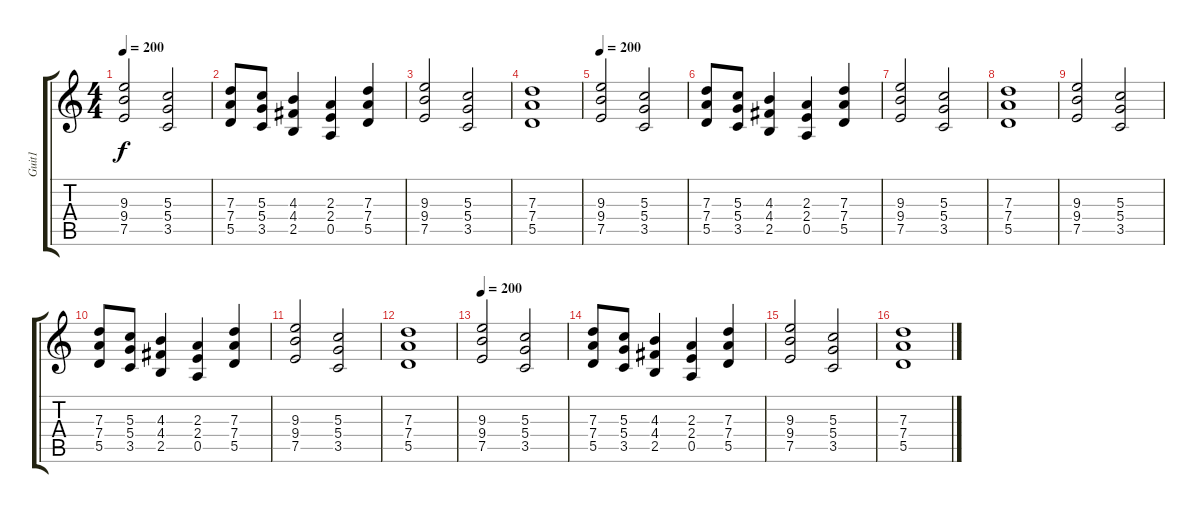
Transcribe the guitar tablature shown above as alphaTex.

\track ("Guit1" "Guit1") {instrument electricguitarclean}
\staff {score tabs}
\tuning (E4 B3 G3 D3 A2 E2) {hide}
\ts (4 4)
\tempo 200
\clef g2
\ks c
(9.3 9.4 7.5).2{dy f} (5.3 5.4 3.5).2 |
(7.3 7.4 5.5).8 (5.3 5.4 3.5).8 (4.3 4.4 2.5).4 (2.3 2.4 0.5).4 (7.3 7.4 5.5).4 |
(9.3 9.4 7.5).2 (5.3 5.4 3.5).2 |
(7.3 7.4 5.5).1 |
\tempo 200
(9.3 9.4 7.5).2{instrument overdrivenguitar} (5.3 5.4 3.5).2 |
(7.3 7.4 5.5).8 (5.3 5.4 3.5).8 (4.3 4.4 2.5).4 (2.3 2.4 0.5).4 (7.3 7.4 5.5).4 |
(9.3 9.4 7.5).2 (5.3 5.4 3.5).2 |
(7.3 7.4 5.5).1 |
(9.3 9.4 7.5).2 (5.3 5.4 3.5).2 |
(7.3 7.4 5.5).8 (5.3 5.4 3.5).8 (4.3 4.4 2.5).4 (2.3 2.4 0.5).4 (7.3 7.4 5.5).4 |
(9.3 9.4 7.5).2 (5.3 5.4 3.5).2 |
(7.3 7.4 5.5).1 |
\tempo 200
(9.3 9.4 7.5).2{instrument overdrivenguitar} (5.3 5.4 3.5).2 |
(7.3 7.4 5.5).8 (5.3 5.4 3.5).8 (4.3 4.4 2.5).4 (2.3 2.4 0.5).4 (7.3 7.4 5.5).4 |
(9.3 9.4 7.5).2 (5.3 5.4 3.5).2 |
(7.3 7.4 5.5).1
